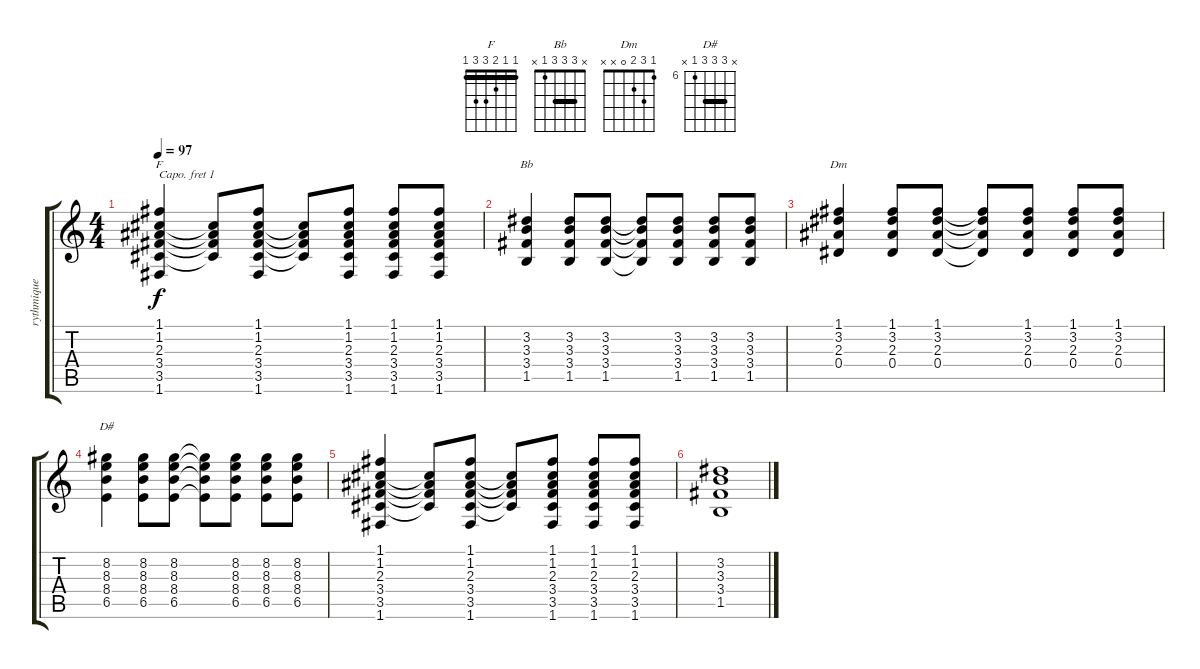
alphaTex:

\track ("rythmique" "rythmique") {instrument acousticguitarsteel}
\staff {score tabs}
\capo 1
\tuning (E4 B3 G3 D3 A2 E2) {hide}
\chord ("F" 1 1 2 3 3 1) {barre 1}
\chord ("Bb" x 3 3 3 1 x) {barre 3}
\chord ("Dm" 1 3 2 0 x x)
\chord ("D#" x 8 8 8 6 x) {firstfret 6 barre 8}
\ts (4 4)
\tempo 97
\clef g2
\ks c
(1.1 1.2 2.3 3.4 3.5 1.6).4{ch "F" dy f} (1.2{t} 2.3{t} 3.4{t} 3.5{t}).8 (1.1 1.2 2.3 3.4 3.5 1.6).8 (1.2{t} 2.3{t} 3.4{t} 3.5{t}).8 (1.1 1.2 2.3 3.4 3.5 1.6).8 (1.1 1.2 2.3 3.4 3.5 1.6).8 (1.1 1.2 2.3 3.4 3.5 1.6).8 |
(3.2 3.3 3.4 1.5).4{ch "Bb"} (3.2 3.3 3.4 1.5).8 (3.2 3.3 3.4 1.5).8 (3.2{t} 3.3{t} 3.4{t} 1.5{t}).8 (3.2 3.3 3.4 1.5).8 (3.2 3.3 3.4 1.5).8 (3.2 3.3 3.4 1.5).8 |
(1.1 3.2 2.3 0.4).4{ch "Dm"} (1.1 3.2 2.3 0.4).8 (1.1 3.2 2.3 0.4).8 (1.1{t} 3.2{t} 2.3{t} 0.4{t}).8 (1.1 3.2 2.3 0.4).8 (1.1 3.2 2.3 0.4).8 (1.1 3.2 2.3 0.4).8 |
(8.2 8.3 8.4 6.5).4{ch "D#"} (8.2 8.3 8.4 6.5).8 (8.2 8.3 8.4 6.5).8 (8.2{t} 8.3{t} 8.4{t} 6.5{t}).8 (8.2 8.3 8.4 6.5).8 (8.2 8.3 8.4 6.5).8 (8.2 8.3 8.4 6.5).8 |
(1.1 1.2 2.3 3.4 3.5 1.6).4 (1.2{t} 2.3{t} 3.4{t} 3.5{t}).8 (1.1 1.2 2.3 3.4 3.5 1.6).8 (1.2{t} 2.3{t} 3.4{t} 3.5{t}).8 (1.1 1.2 2.3 3.4 3.5 1.6).8 (1.1 1.2 2.3 3.4 3.5 1.6).8 (1.1 1.2 2.3 3.4 3.5 1.6).8 |
(3.2 3.3 3.4 1.5).1
